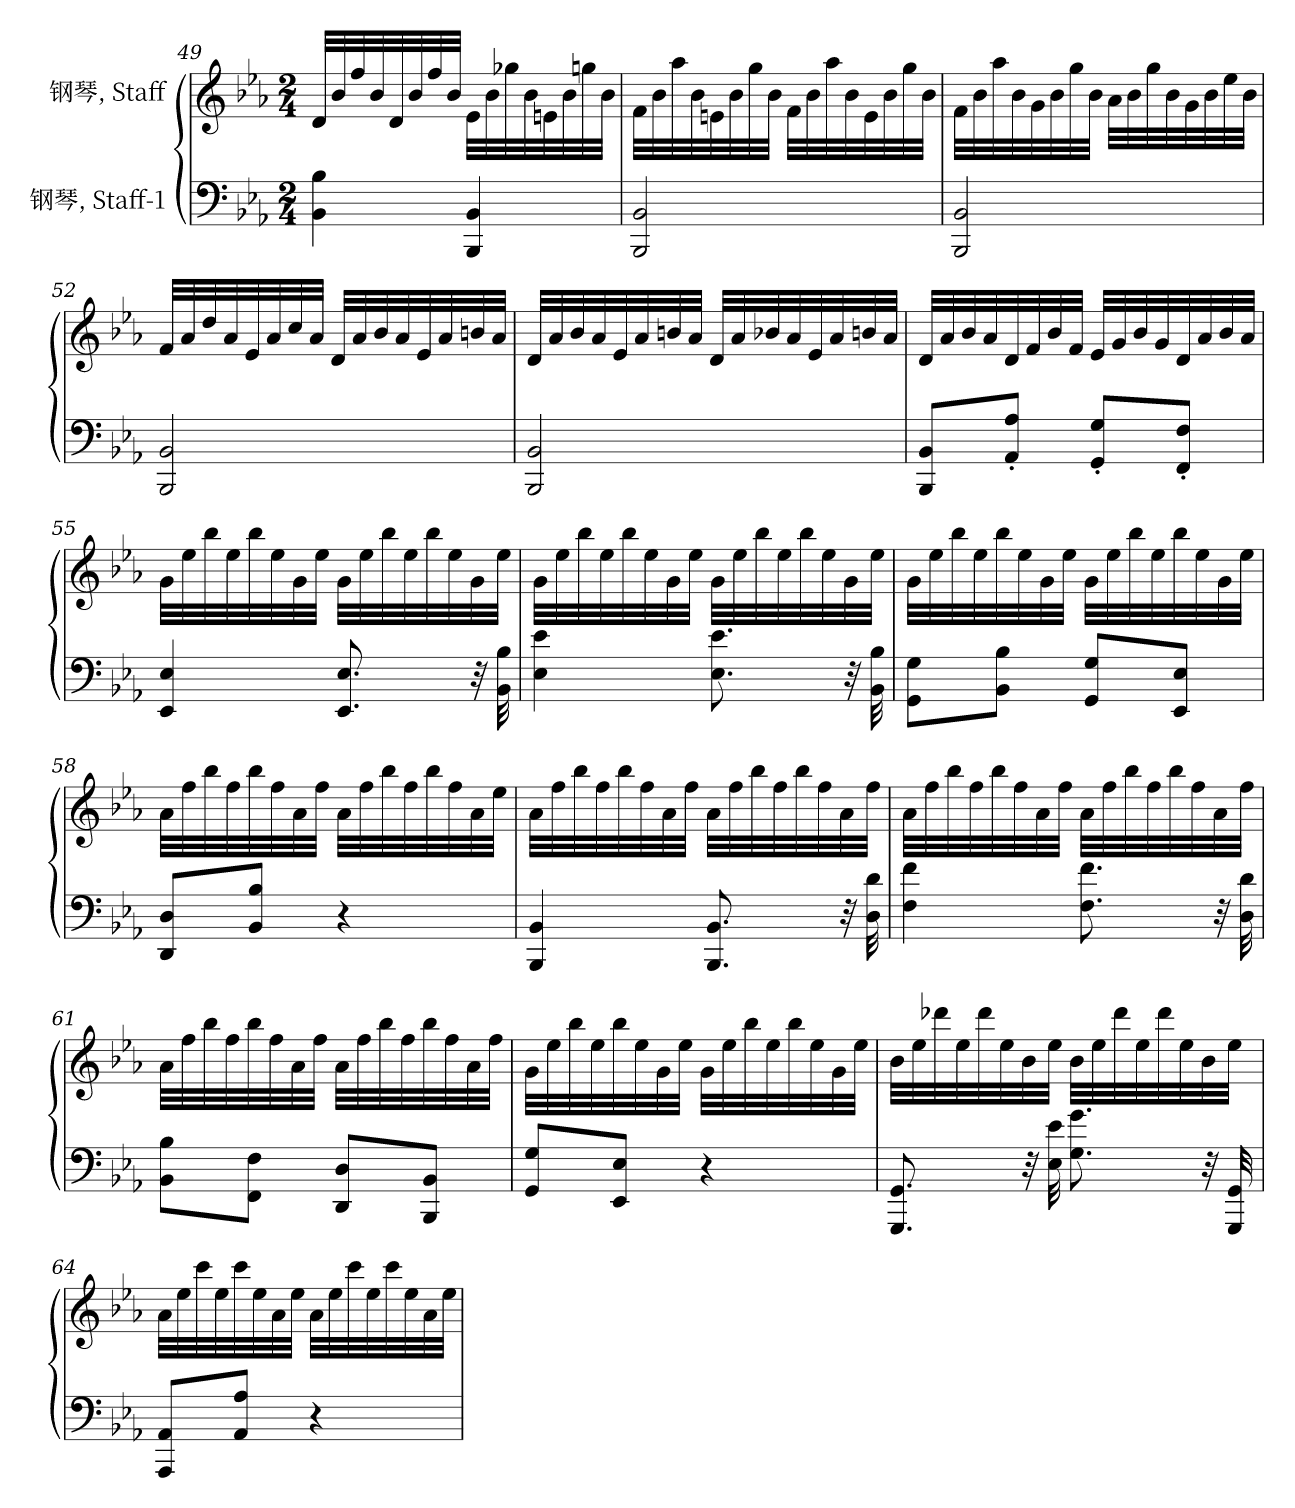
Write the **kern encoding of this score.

**kern	**kern
*part2	*part1
*staff2	*staff1
*I"钢琴, Staff-1	*I"钢琴, Staff
!!LO:PB:g=z
*clefF4	*clefG2
*k[b-e-a-]	*k[b-e-a-]
*M2/4	*M2/4
=49	=49
4BB-\ 4B-\	32d/LLL
.	32b-/
.	32ff/
.	32b-/
.	32d/
.	32b-/
.	32ff/
.	32b-/JJJ
4BBB-/ 4BB-/	32e-\LLL
.	32b-\
.	32gg-X\
.	32b-\
.	32en\
.	32b-\
.	32ggn\
.	32b-\JJJ
=50	=50
2BBB-/ 2BB-/	32f\LLL
.	32b-\
.	32aa-\
.	32b-\
.	32en\
.	32b-\
.	32gg\
.	32b-\JJJ
.	32f\LLL
.	32b-\
.	32aa-\
.	32b-\
.	32e\
.	32b-\
.	32gg\
.	32b-\JJJ
!!LO:LB:g=z
=51	=51
2BBB-/ 2BB-/	32f\LLL
.	32b-\
.	32aa-\
.	32b-\
.	32g\
.	32b-\
.	32gg\
.	32b-\JJJ
.	32a-\LLL
.	32b-\
.	32gg\
.	32b-\
.	32g\
.	32b-\
.	32ee-\
.	32b-\JJJ
=52	=52
2BBB-/ 2BB-/	32f/LLL
.	32a-/
.	32dd/
.	32a-/
.	32e-/
.	32a-/
.	32cc/
.	32a-/JJJ
.	32d/LLL
.	32a-/
.	32b-/
.	32a-/
.	32e-/
.	32a-/
.	32bn/
.	32a-/JJJ
!!LO:LB:g=z
=53	=53
2BBB-/ 2BB-/	32d/LLL
.	32a-/
.	32b-/
.	32a-/
.	32e-/
.	32a-/
.	32bn/
.	32a-/JJJ
.	32d/LLL
.	32a-/
.	32b-X/
.	32a-/
.	32e-/
.	32a-/
.	32bn/
.	32a-/JJJ
=54	=54
8BBB-/ 8BB-/L	32d/LLL
.	32a-/
.	32b-/
.	32a-/
8AA-/' 8A-/'J	32d/
.	32f/
.	32b-/
.	32f/JJJ
8GG/' 8G/'L	32e-/LLL
.	32g/
.	32b-/
.	32g/
8FF/' 8F/'J	32d/
.	32a-/
.	32b-/
.	32a-/JJJ
!!LO:LB:g=z
=55	=55
4EE-/ 4E-/	32g\LLL
.	32ee-\
.	32bb-\
.	32ee-\
.	32bb-\
.	32ee-\
.	32g\
.	32ee-\JJJ
8.EE-/ 8.E-/	32g\LLL
.	32ee-\
.	32bb-\
.	32ee-\
.	32bb-\
.	32ee-\
32r	32g\
32BB-\ 32B-\	32ee-\JJJ
=56	=56
4E-\ 4e-\	32g\LLL
.	32ee-\
.	32bb-\
.	32ee-\
.	32bb-\
.	32ee-\
.	32g\
.	32ee-\JJJ
8.E-\ 8.e-\	32g\LLL
.	32ee-\
.	32bb-\
.	32ee-\
.	32bb-\
.	32ee-\
32r	32g\
32BB-\ 32B-\	32ee-\JJJ
!!LO:LB:g=z
=57	=57
8GG\ 8G\L	32g\LLL
.	32ee-\
.	32bb-\
.	32ee-\
8BB-\ 8B-\J	32bb-\
.	32ee-\
.	32g\
.	32ee-\JJJ
8GG/ 8G/L	32g\LLL
.	32ee-\
.	32bb-\
.	32ee-\
8EE-/ 8E-/J	32bb-\
.	32ee-\
.	32g\
.	32ee-\JJJ
=58	=58
8DD/ 8D/L	32a-\LLL
.	32ff\
.	32bb-\
.	32ff\
8BB-/ 8B-/J	32bb-\
.	32ff\
.	32a-\
.	32ff\JJJ
4r	32a-\LLL
.	32ff\
.	32bb-\
.	32ff\
.	32bb-\
.	32ff\
.	32a-\
.	32ee-\JJJ
!!LO:LB:g=z
=59	=59
4BBB-/ 4BB-/	32a-\LLL
.	32ff\
.	32bb-\
.	32ff\
.	32bb-\
.	32ff\
.	32a-\
.	32ff\JJJ
8.BBB-/ 8.BB-/	32a-\LLL
.	32ff\
.	32bb-\
.	32ff\
.	32bb-\
.	32ff\
32r	32a-\
32D\ 32d\	32ff\JJJ
=60	=60
4F\ 4f\	32a-\LLL
.	32ff\
.	32bb-\
.	32ff\
.	32bb-\
.	32ff\
.	32a-\
.	32ff\JJJ
8.F\ 8.f\	32a-\LLL
.	32ff\
.	32bb-\
.	32ff\
.	32bb-\
.	32ff\
32r	32a-\
32D\ 32d\	32ff\JJJ
!!LO:PB:g=z
=61	=61
8BB-\ 8B-\L	32a-\LLL
.	32ff\
.	32bb-\
.	32ff\
8FF\ 8F\J	32bb-\
.	32ff\
.	32a-\
.	32ff\JJJ
8DD/ 8D/L	32a-\LLL
.	32ff\
.	32bb-\
.	32ff\
8BBB-/ 8BB-/J	32bb-\
.	32ff\
.	32a-\
.	32ff\JJJ
=62	=62
8GG/ 8G/L	32g\LLL
.	32ee-\
.	32bb-\
.	32ee-\
8EE-/ 8E-/J	32bb-\
.	32ee-\
.	32g\
.	32ee-\JJJ
4r	32g\LLL
.	32ee-\
.	32bb-\
.	32ee-\
.	32bb-\
.	32ee-\
.	32g\
.	32ee-\JJJ
!!LO:LB:g=z
=63	=63
8.GGG/ 8.GG/	32b-\LLL
.	32ee-\
.	32ddd-X\
.	32ee-\
.	32ddd-\
.	32ee-\
32r	32b-\
32E-\ 32e-\	32ee-\JJJ
8.G\ 8.g\	32b-\LLL
.	32ee-\
.	32ddd-\
.	32ee-\
.	32ddd-\
.	32ee-\
32r	32b-\
32GGG/ 32GG/	32ee-\JJJ
=64	=64
8AAA-/ 8AA-/L	32a-\LLL
.	32ee-\
.	32ccc\
.	32ee-\
8AA-/ 8A-/J	32ccc\
.	32ee-\
.	32a-\
.	32ee-\JJJ
4r	32a-\LLL
.	32ee-\
.	32ccc\
.	32ee-\
.	32ccc\
.	32ee-\
.	32a-\
.	32ee-\JJJ
=	=
*-	*-
